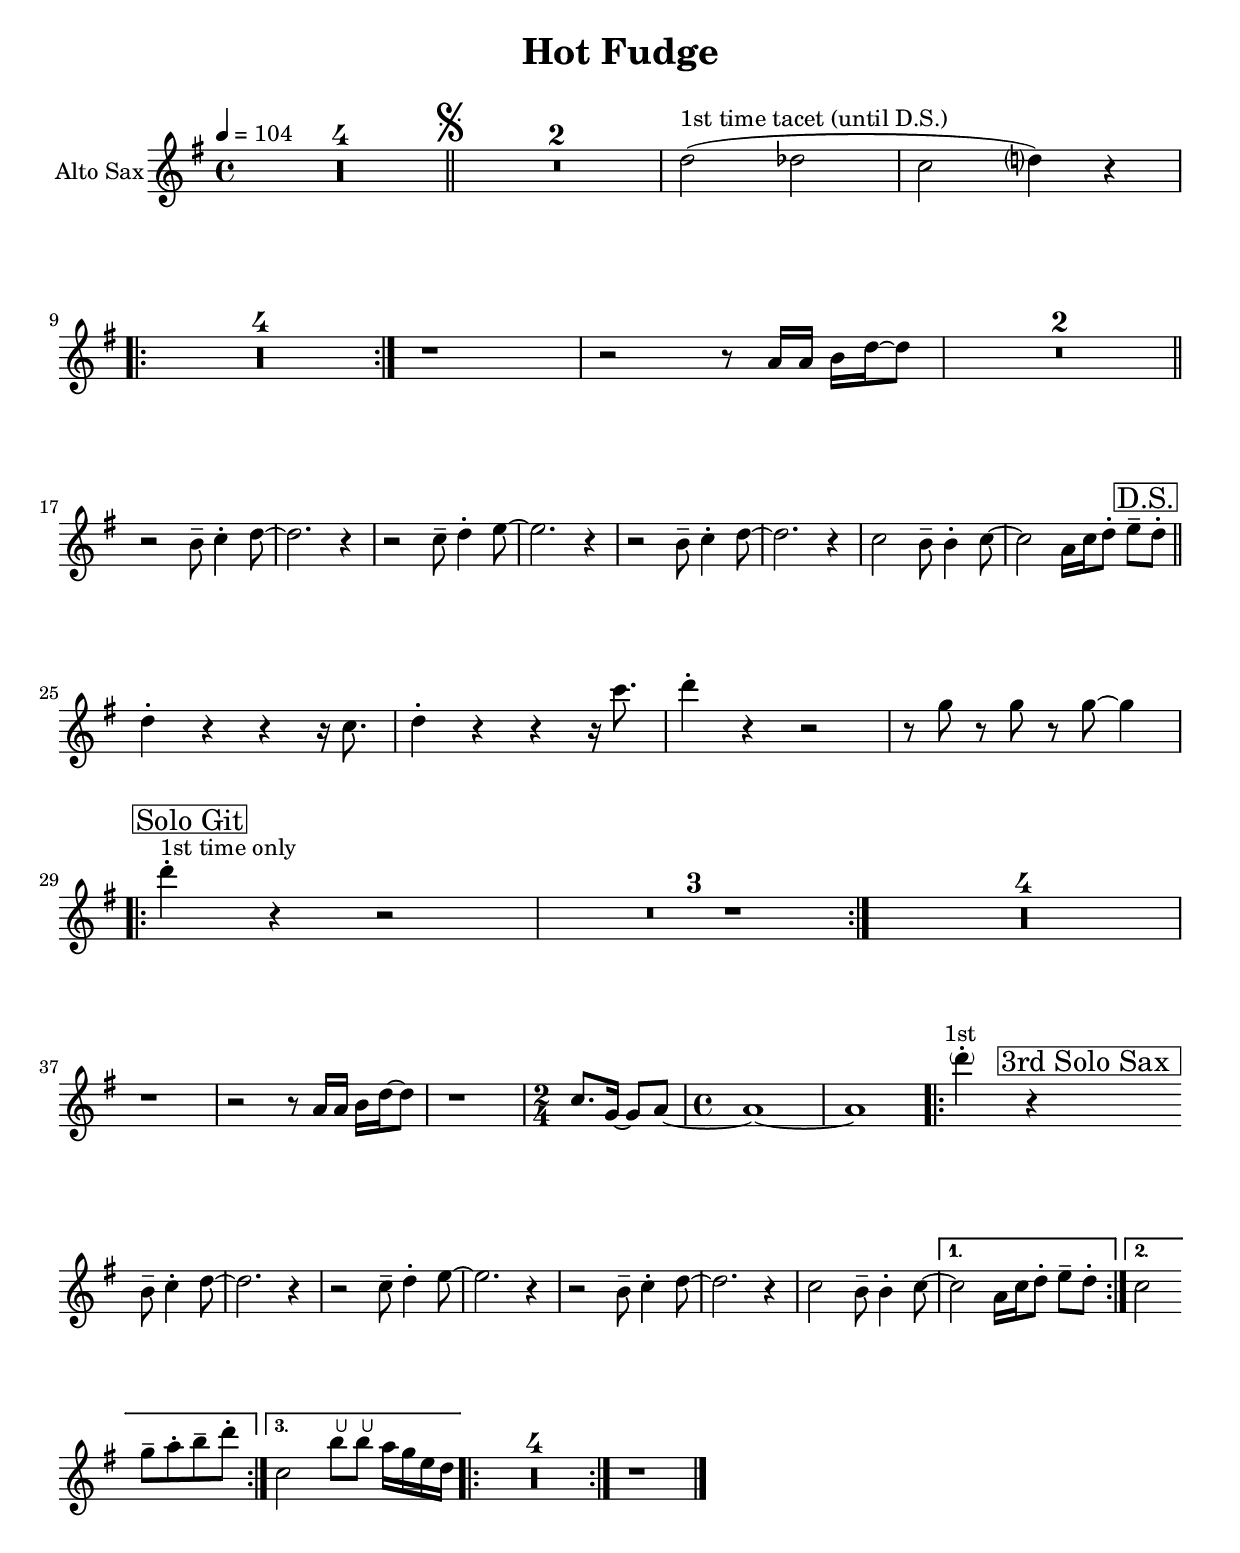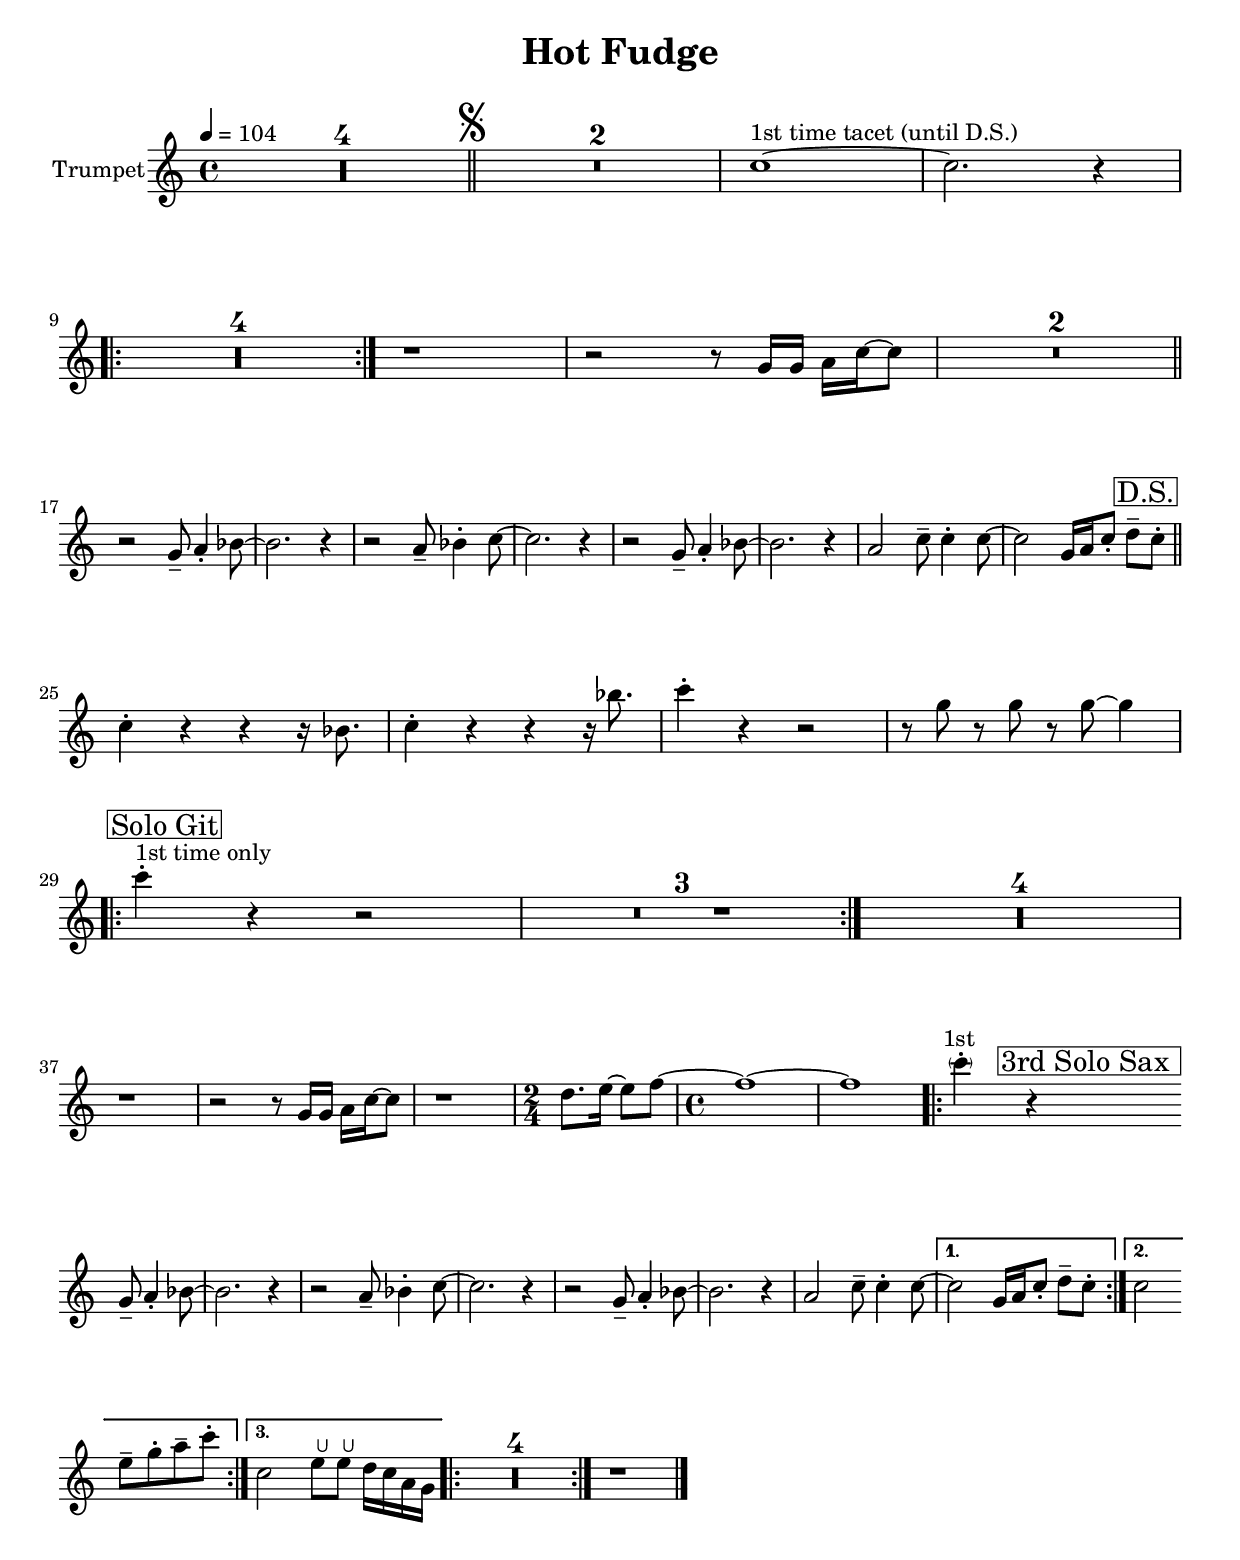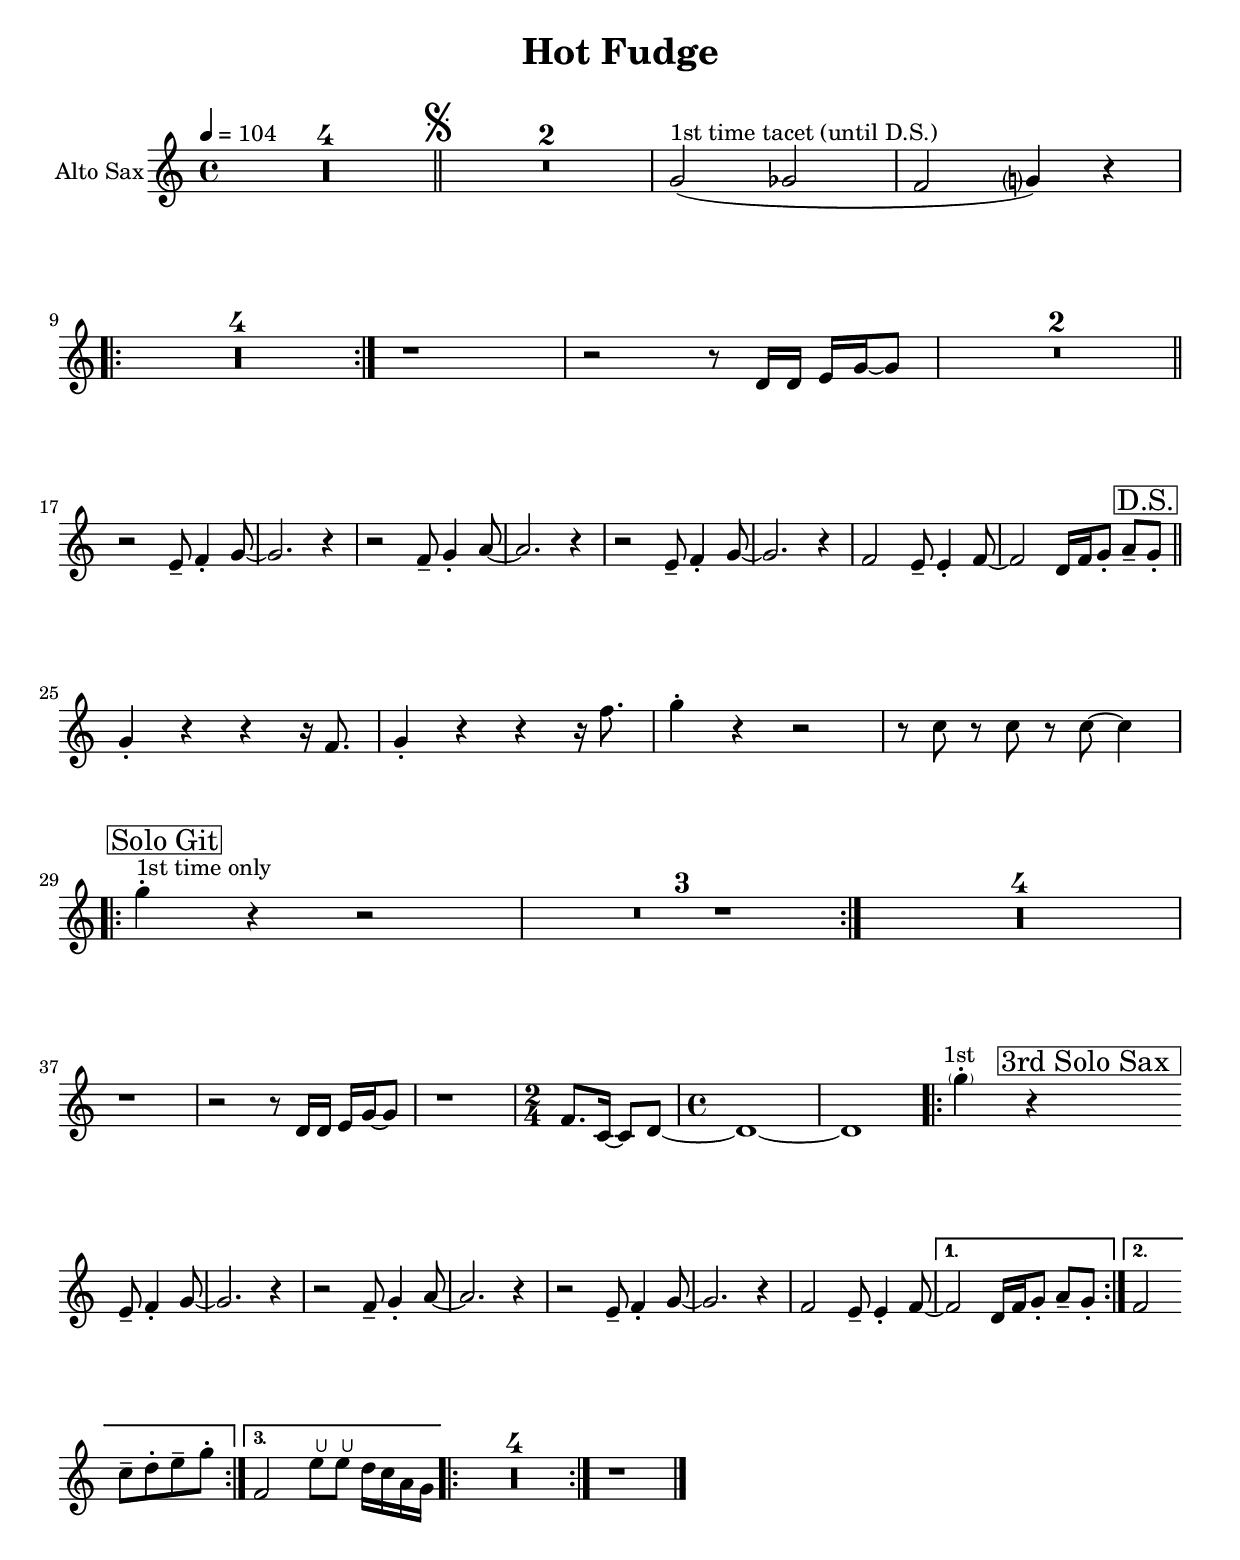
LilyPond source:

#(ly:set-option 'relative-includes #t)
\version "2.18.2"
\include "lib.ly"

\header {
  title = "Hot Fudge"
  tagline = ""
}

\paper {
  markup-system-spacing #'padding = #3 %space after title
  ragged-last = ##t % don't stretch last line
}

global = {
  \time 4/4
  \clef "violin"
  \key cis \major
  \set Score.skipBars = ##t % combine multi-rests
  \accidentalStyle "modern-voice-cautionary" % print some reduntant accidentals in parenthesis, e.g. (#)
}

structure = {
  \tempo 4 = 104

  s1*4 \bar "||" % intro piano

  \pSegno
  s1*4 % intro band

  s1*4 % verse, repeated

  s1*4 \bar "||" % pre-chorus

  s1*8 \bar "||" % chorus
  \rightBreakMark \markupBox "D.S."

  s1*4 % bridge

  \leftMark \markupBox "Solo Git"
  s1*4 % solo git, repeated
  s1*4 % solo git

  s1*3 \time 2/4 s2 \time 4/4 s1*2 % pre-chorus

  s1*8 % chorus, repeated
  s1*2 % endings

  s1*5 \bar "|." % ending
}

breaks = {
  s1*4
  s1*4 \break
  s1*4
  s1*4 \break
  s1*8 \break
  s1*4 \break
  s1*4
  s1*4 \break
  s1*6 \break
  s1*8 \break
}

remarks = \lyricmode {
}

theChords = \chordmode {
}

altoChords = \transpose es g \theChords

trumpetChords = \transpose bes g \theChords

slT = \absolute {a''4}
slS = \absolute {d''4}
slbT = \repeat unfold 4 \slT
slbS = \repeat unfold 4 \slS

chorusTp = \relative c'' {
  gis8-- ais4-. b8~ b2. r4
  r2 ais8-- b4-. cis8~ cis2. r4
  r2 gis8-- ais4-. b8~ b2. r4
  ais2 cis8-- cis4-. cis8~
}

chorusTpEnd = \relative c'' {
  cis2 gis16 ais cis8-. dis-- cis-.
}

trumpet = \transpose ais a \relative c' {
  \global
  \set Staff.instrumentName = #"Trumpet"

  R1*4
  R1*2 cis'1~^\markup "1st time tacet (until D.S.)" cis2. r4
  \repeat volta 2 { R1*4 }
  r1 r2 r8 gis16 gis ais cis~ cis8 R1*2

  r2 \chorusTp \chorusTpEnd

  cis4-. r4 r4 r16 b8. | cis4-. r4 r4 r16 b'8. |
  cis4-. r4 r2 | r8 gis r gis r gis~ gis4 |

  \repeat volta 2 { cis4-.^\markup "1st time only" r4 r2 R1*3 }
  R1*4

  r1 r2 r8 gis,16 gis ais cis~ cis8 r1 \time 2/4 dis8. eis16~ eis8 fis~ \time 4/4 fis1~ fis1

  \repeat volta 3 {
    \parenthesize cis'4-.-\tweak self-alignment-X #-0.3 ^"1st"
    \leftMark \markupBox "3rd Solo Sax "
    r \chorusTp
  }
  \alternative {
    { \chorusTpEnd }
    { cis,2 eis8-- gis-. ais-- cis-. }
    { cis,2 eis8^∪ eis^∪ dis16 cis ais gis }
  }

  \repeat volta 2 { R1*4 } r1
}

chorusAs = \relative c' {
  eis8-- fis4-. gis8~ gis2. r4
  r2 fis8-- gis4-. ais8~ ais2. r4
  r2 eis8-- fis4-. gis8~ gis2. r4
  fis2 eis8-- eis4-. fis8~
}

chorusAsEnd = \relative c' {
  fis2 dis16 fis gis8-. ais-- gis-.
}

altoSax = \transpose dis a \relative c'' {
  \global
  \set Staff.instrumentName = #"Alto Sax"

  R1*4
  R1*2 gis2^\markup "1st time tacet (until D.S.)" (g fis gis4) r4
  \repeat volta 2 { R1*4 }
  r1 r2 r8 dis16 dis eis gis~ gis8 R1*2

  r2 \chorusAs \chorusAsEnd

  gis4-. r4 r4 r16 fis8. | gis4-. r4 r4 r16 fis'8. |
  gis4-. r4 r2 | r8 cis, r cis r cis~ cis4 |

  \repeat volta 2 { gis'4-.^\markup "1st time only" r4 r2 R1*3 }
  R1*4

  r1 r2 r8 dis,16 dis eis gis~ gis8 r1 \time 2/4 fis8. cis16~ cis8 dis~ \time 4/4 dis1~ dis1

  \repeat volta 3 {
    \parenthesize gis'4-.-\tweak self-alignment-X #-0.3 ^"1st"
    \leftMark \markupBox "3rd Solo Sax "
    r \chorusAs
  }
  \alternative {
    { \chorusAsEnd }
    { fis,2 cis'8-- dis-. eis-- gis-. }
    { fis,2 eis'8^∪ eis^∪ dis16 cis ais gis }
  }

  \repeat volta 2 { R1*4 } r1
}

% \book {
%   \score {
%     % \midi { }
%     <<
%       \lyricsAbove \remarks
%       \new ChordNames \trumpetChords
%       \new Staff = "trumpet" <<
%         \structure
%         \breaks
%         \trumpet
%       >>
%       % \new Staff \trumpet
%       \new ChordNames \altoChords
%       \new Staff = "altoSax" <<
%         \altoSax
%       >>
%     >>
%   }
% }


\book {
  \bookOutputSuffix "tp"
  \paper {
    system-system-spacing #'basic-distance = #18 % increase space
    % fit on one page
    % system-system-spacing = #'(
    %   (basic-distance . 10)
    %   (minimum-distance . 0)
    %   (padding . 0)
    %   (stretchability . 0))
  }
  \score {
    <<
      \lyricsAbove \remarks
      \new ChordNames \trumpetChords
      \new Staff = "trumpet" <<
        \structure
        \breaks
        \trumpet
      >>
    >>
  }
}
\book {
  \bookOutputSuffix "bs"
  \paper {
    system-system-spacing #'basic-distance = #18 % increase space
  }
  \score {
    <<
      \lyricsAbove \remarks
      \new ChordNames \altoChords
      \new Staff = "altoSax" <<
        \structure
        \breaks
        \altoSax
      >>
    >>
  }
}

tenorSax = \transpose bes, es, \altoSax
tenorChords = \transpose bes es \altoChords
\book {
  \bookOutputSuffix "ts"
  \paper {
    system-system-spacing #'basic-distance = #18
  }
  \score {
    <<
      \lyricsAbove \remarks
      \new ChordNames \tenorChords
      \new Staff = "tenorSax" <<
        \structure
        \breaks
        \tenorSax
      >>
    >>
  }
}
